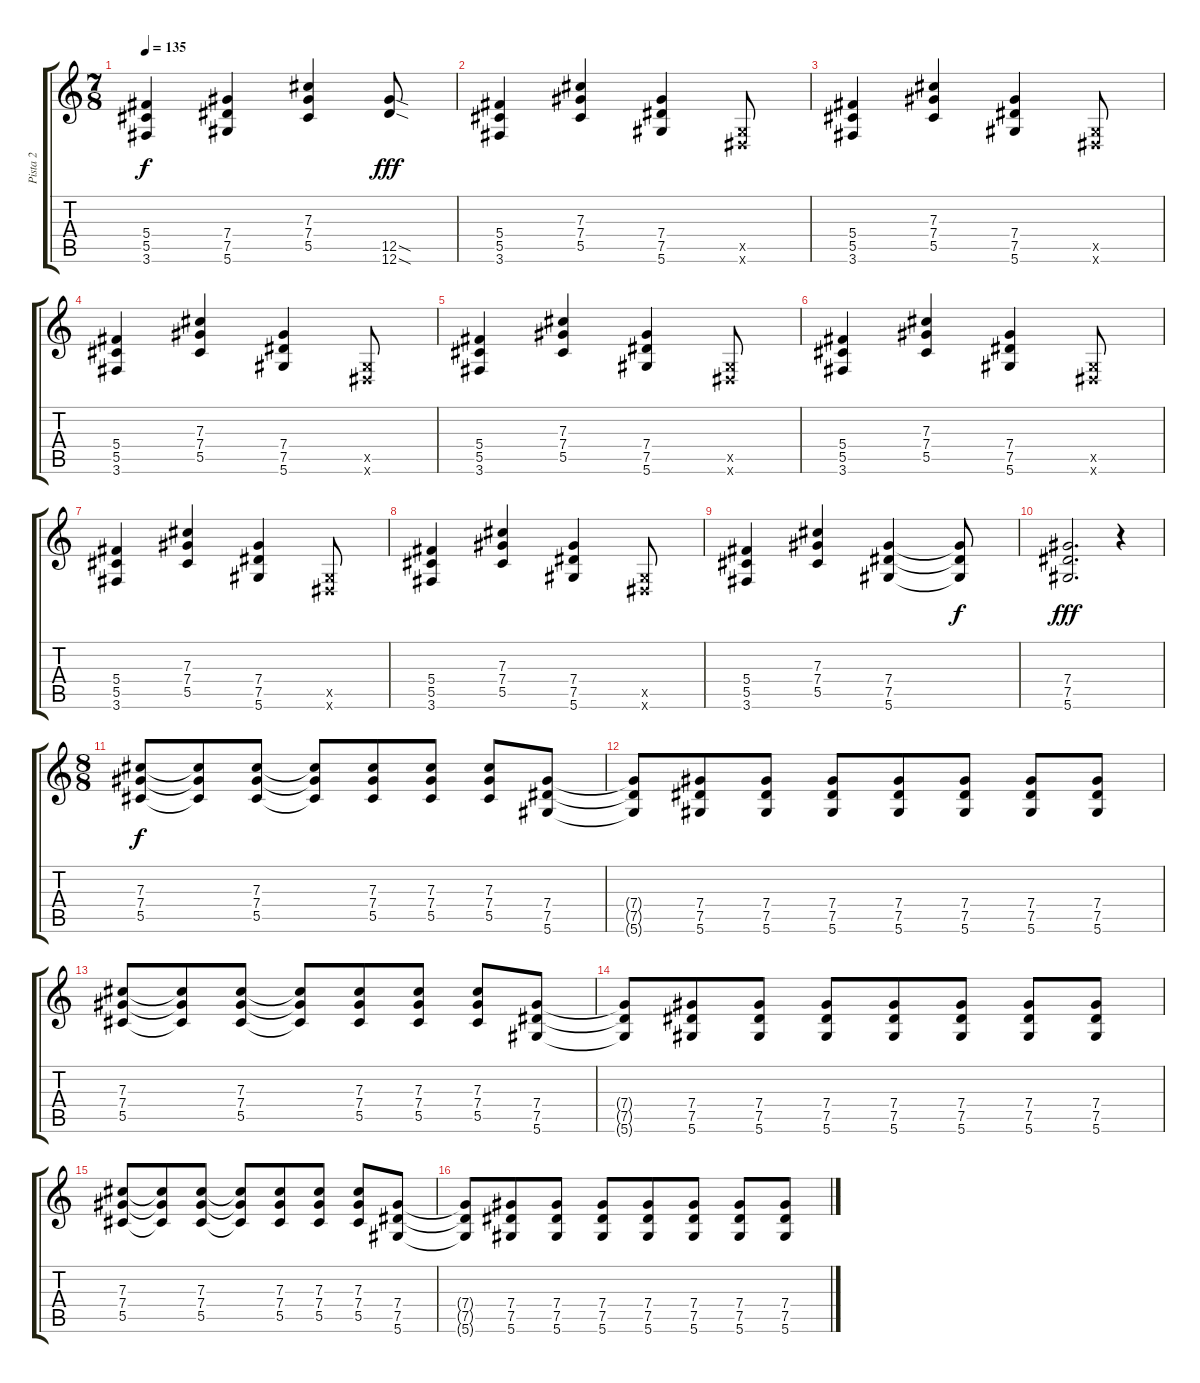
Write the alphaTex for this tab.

\track ("Pista 2" "Pista 2") {instrument overdrivenguitar}
\staff {score tabs}
\tuning (Eb4 Bb3 Gb3 Db3 Ab2 Eb2) {hide}
\ts (7 8)
\tempo 135
\clef g2
\ks c
(5.4 5.5 3.6).4{dy f} (7.4 7.5 5.6).4 (7.3 7.4 5.5).4 (12.5{sod} 12.6{sod}).8{dy fff} |
(5.4 5.5 3.6).4 (7.3 7.4 5.5).4 (7.4 7.5 5.6).4 (0.5{x} 0.6{x}).8 |
(5.4 5.5 3.6).4 (7.3 7.4 5.5).4 (7.4 7.5 5.6).4 (0.5{x} 0.6{x}).8 |
(5.4 5.5 3.6).4 (7.3 7.4 5.5).4 (7.4 7.5 5.6).4 (0.5{x} 0.6{x}).8 |
(5.4 5.5 3.6).4 (7.3 7.4 5.5).4 (7.4 7.5 5.6).4 (0.5{x} 0.6{x}).8 |
(5.4 5.5 3.6).4 (7.3 7.4 5.5).4 (7.4 7.5 5.6).4 (0.5{x} 0.6{x}).8 |
(5.4 5.5 3.6).4 (7.3 7.4 5.5).4 (7.4 7.5 5.6).4 (0.5{x} 0.6{x}).8 |
(5.4 5.5 3.6).4 (7.3 7.4 5.5).4 (7.4 7.5 5.6).4 (0.5{x} 0.6{x}).8 |
(5.4 5.5 3.6).4 (7.3 7.4 5.5).4 (7.4 7.5 5.6).4 (7.4{t} 7.5{t} 5.6{t}).8{dy f} |
(7.4 7.5 5.6).2{d dy fff} r.4 |
\ts (8 8)
(7.3 7.4 5.5).8{dy f} (7.3{t} 7.4{t} 5.5{t}).8 (7.3 7.4 5.5).8 (7.3{t} 7.4{t} 5.5{t}).8 (7.3 7.4 5.5).8 (7.3 7.4 5.5).8 (7.3 7.4 5.5).8 (7.4 7.5 5.6).8 |
(7.4{t} 7.5{t} 5.6{t}).8 (7.4 7.5 5.6).8 (7.4 7.5 5.6).8 (7.4 7.5 5.6).8 (7.4 7.5 5.6).8 (7.4 7.5 5.6).8 (7.4 7.5 5.6).8 (7.4 7.5 5.6).8 |
(7.3 7.4 5.5).8 (7.3{t} 7.4{t} 5.5{t}).8 (7.3 7.4 5.5).8 (7.3{t} 7.4{t} 5.5{t}).8 (7.3 7.4 5.5).8 (7.3 7.4 5.5).8 (7.3 7.4 5.5).8 (7.4 7.5 5.6).8 |
(7.4{t} 7.5{t} 5.6{t}).8 (7.4 7.5 5.6).8 (7.4 7.5 5.6).8 (7.4 7.5 5.6).8 (7.4 7.5 5.6).8 (7.4 7.5 5.6).8 (7.4 7.5 5.6).8 (7.4 7.5 5.6).8 |
(7.3 7.4 5.5).8 (7.3{t} 7.4{t} 5.5{t}).8 (7.3 7.4 5.5).8 (7.3{t} 7.4{t} 5.5{t}).8 (7.3 7.4 5.5).8 (7.3 7.4 5.5).8 (7.3 7.4 5.5).8 (7.4 7.5 5.6).8 |
(7.4{t} 7.5{t} 5.6{t}).8 (7.4 7.5 5.6).8 (7.4 7.5 5.6).8 (7.4 7.5 5.6).8 (7.4 7.5 5.6).8 (7.4 7.5 5.6).8 (7.4 7.5 5.6).8 (7.4 7.5 5.6).8
